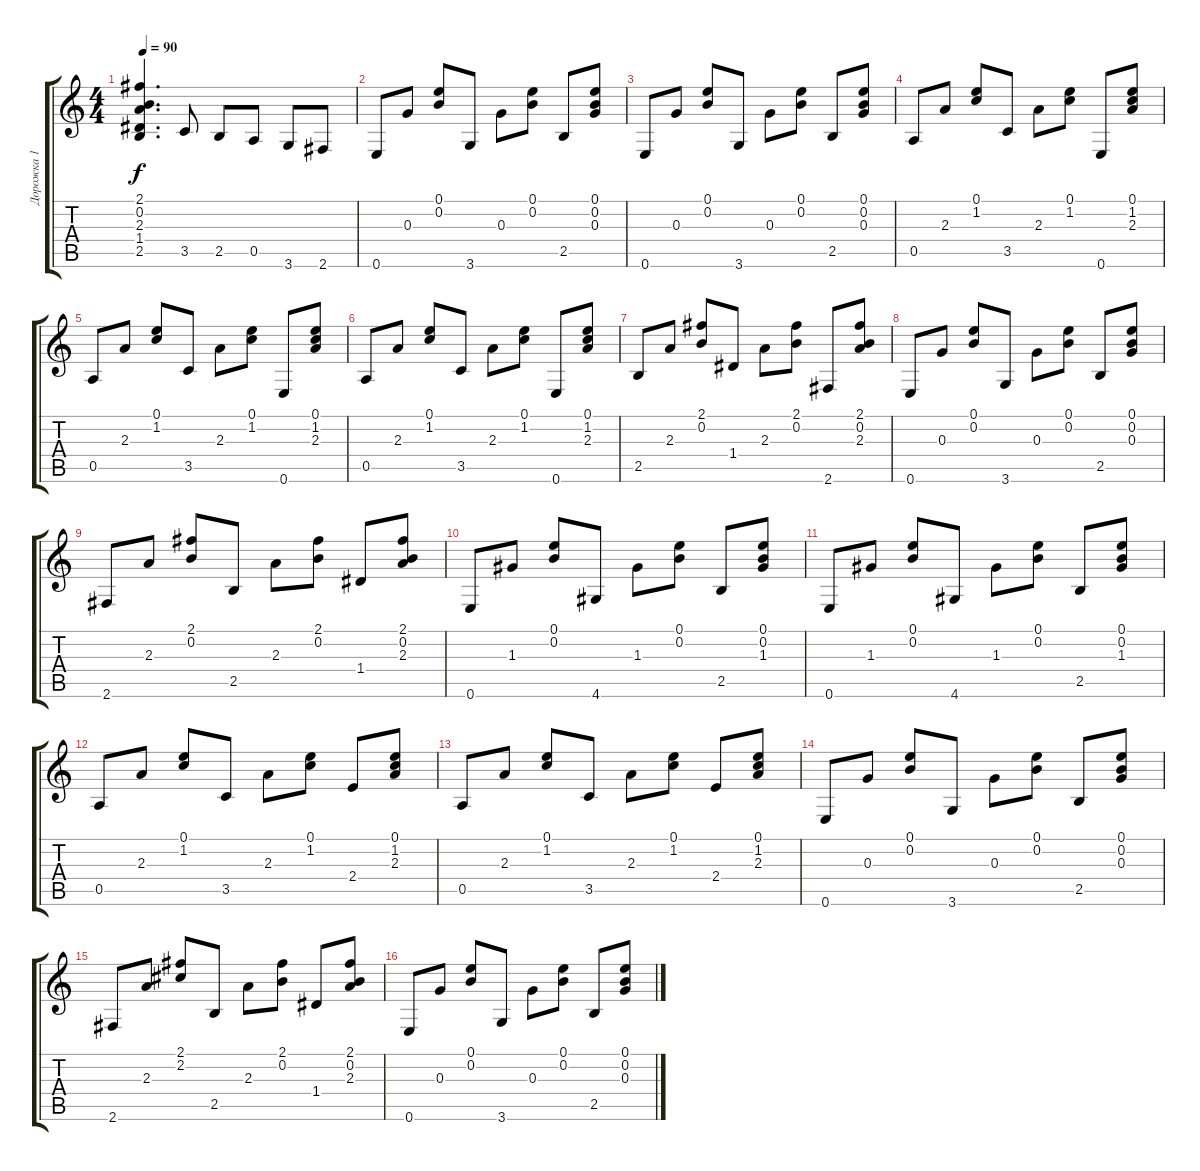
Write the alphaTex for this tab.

\track ("Дорожка 1" "Дорожка 1") {instrument acousticguitarsteel}
\staff {score tabs}
\tuning (E4 B3 G3 D3 A2 E2) {hide}
\ts (4 4)
\tempo 90
\clef g2
\ks c
(2.1 0.2 2.3 1.4 2.5).4{d dy f} 3.5.8 2.5.8 0.5.8 3.6.8 2.6.8 |
0.6.8 0.3.8 (0.1 0.2).8 3.6.8 0.3.8 (0.1 0.2).8 2.5.8 (0.1 0.2 0.3).8 |
0.6.8 0.3.8 (0.1 0.2).8 3.6.8 0.3.8 (0.1 0.2).8 2.5.8 (0.1 0.2 0.3).8 |
0.5.8 2.3.8 (0.1 1.2).8 3.5.8 2.3.8 (0.1 1.2).8 0.6.8 (0.1 1.2 2.3).8 |
0.5.8 2.3.8 (0.1 1.2).8 3.5.8 2.3.8 (0.1 1.2).8 0.6.8 (0.1 1.2 2.3).8 |
0.5.8 2.3.8 (0.1 1.2).8 3.5.8 2.3.8 (0.1 1.2).8 0.6.8 (0.1 1.2 2.3).8 |
2.5.8 2.3.8 (2.1 0.2).8 1.4.8 2.3.8 (2.1 0.2).8 2.6.8 (2.1 0.2 2.3).8 |
0.6.8 0.3.8 (0.1 0.2).8 3.6.8 0.3.8 (0.1 0.2).8 2.5.8 (0.1 0.2 0.3).8 |
2.6.8 2.3.8 (2.1 0.2).8 2.5.8 2.3.8 (2.1 0.2).8 1.4.8 (2.1 0.2 2.3).8 |
0.6.8 1.3.8 (0.1 0.2).8 4.6.8 1.3.8 (0.1 0.2).8 2.5.8 (0.1 0.2 1.3).8 |
0.6.8 1.3.8 (0.1 0.2).8 4.6.8 1.3.8 (0.1 0.2).8 2.5.8 (0.1 0.2 1.3).8 |
0.5.8 2.3.8 (0.1 1.2).8 3.5.8 2.3.8 (0.1 1.2).8 2.4.8 (0.1 1.2 2.3).8 |
0.5.8 2.3.8 (0.1 1.2).8 3.5.8 2.3.8 (0.1 1.2).8 2.4.8 (0.1 1.2 2.3).8 |
0.6.8 0.3.8 (0.1 0.2).8 3.6.8 0.3.8 (0.1 0.2).8 2.5.8 (0.1 0.2 0.3).8 |
2.6.8 2.3.8 (2.1 2.2).8 2.5.8 2.3.8 (2.1 0.2).8 1.4.8 (2.1 0.2 2.3).8 |
0.6.8 0.3.8 (0.1 0.2).8 3.6.8 0.3.8 (0.1 0.2).8 2.5.8 (0.1 0.2 0.3).8
